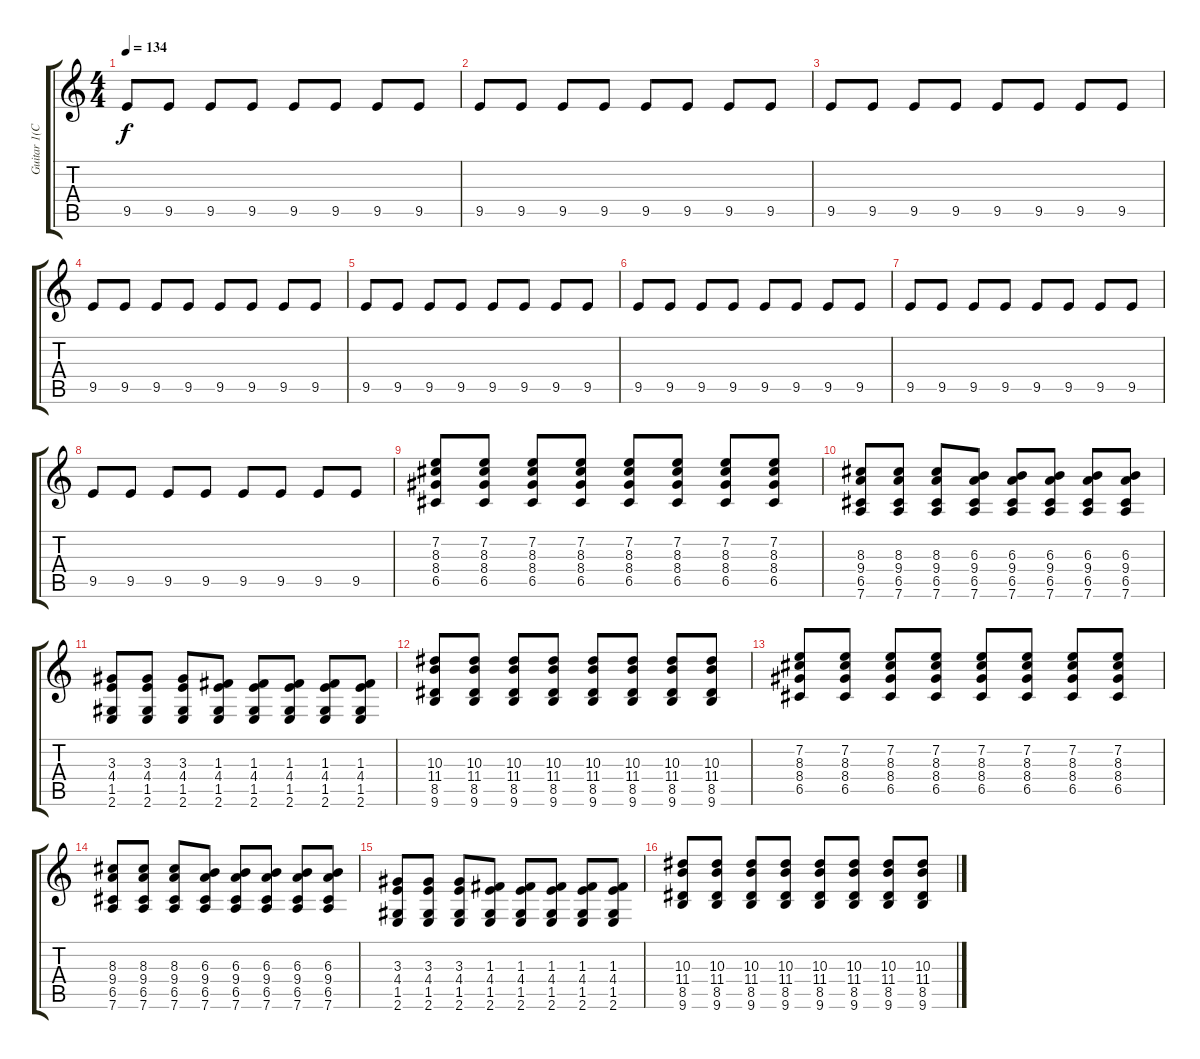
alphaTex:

\track ("Guitar 1(Christian)" "Guitar 1(C") {instrument electricguitarclean}
\staff {score tabs}
\tuning (D4 A3 F3 C3 G2 D2) {hide}
\ts (4 4)
\tempo 134
\clef g2
\ks c
9.5.8{dy f volume 9 instrument electricguitarmuted} 9.5.8 9.5.8 9.5.8 9.5.8 9.5.8 9.5.8 9.5.8 |
9.5.8{instrument electricguitarmuted} 9.5.8 9.5.8 9.5.8 9.5.8 9.5.8 9.5.8 9.5.8 |
9.5.8{instrument electricguitarmuted} 9.5.8 9.5.8 9.5.8 9.5.8 9.5.8 9.5.8 9.5.8 |
9.5.8{instrument electricguitarmuted} 9.5.8 9.5.8 9.5.8 9.5.8 9.5.8 9.5.8 9.5.8 |
9.5.8{instrument electricguitarmuted} 9.5.8 9.5.8 9.5.8 9.5.8 9.5.8 9.5.8 9.5.8 |
9.5.8{instrument electricguitarmuted} 9.5.8 9.5.8 9.5.8 9.5.8 9.5.8 9.5.8 9.5.8 |
9.5.8{instrument electricguitarmuted} 9.5.8 9.5.8 9.5.8 9.5.8 9.5.8 9.5.8 9.5.8 |
9.5.8{instrument electricguitarmuted} 9.5.8 9.5.8 9.5.8 9.5.8 9.5.8 9.5.8 9.5.8 |
(7.2 8.3 8.4 6.5).8{volume 13 instrument electricguitarclean} (7.2 8.3 8.4 6.5).8 (7.2 8.3 8.4 6.5).8 (7.2 8.3 8.4 6.5).8 (7.2 8.3 8.4 6.5).8 (7.2 8.3 8.4 6.5).8 (7.2 8.3 8.4 6.5).8 (7.2 8.3 8.4 6.5).8 |
(8.3 9.4 6.5 7.6).8 (8.3 9.4 6.5 7.6).8 (8.3 9.4 6.5 7.6).8 (6.3 9.4 6.5 7.6).8 (6.3 9.4 6.5 7.6).8 (6.3 9.4 6.5 7.6).8 (6.3 9.4 6.5 7.6).8 (6.3 9.4 6.5 7.6).8 |
(3.3 4.4 1.5 2.6).8 (3.3 4.4 1.5 2.6).8 (3.3 4.4 1.5 2.6).8 (1.3 4.4 1.5 2.6).8 (1.3 4.4 1.5 2.6).8 (1.3 4.4 1.5 2.6).8 (1.3 4.4 1.5 2.6).8 (1.3 4.4 1.5 2.6).8 |
(10.3 11.4 8.5 9.6).8 (10.3 11.4 8.5 9.6).8 (10.3 11.4 8.5 9.6).8 (10.3 11.4 8.5 9.6).8 (10.3 11.4 8.5 9.6).8 (10.3 11.4 8.5 9.6).8 (10.3 11.4 8.5 9.6).8 (10.3 11.4 8.5 9.6).8 |
(7.2 8.3 8.4 6.5).8 (7.2 8.3 8.4 6.5).8 (7.2 8.3 8.4 6.5).8 (7.2 8.3 8.4 6.5).8 (7.2 8.3 8.4 6.5).8 (7.2 8.3 8.4 6.5).8 (7.2 8.3 8.4 6.5).8 (7.2 8.3 8.4 6.5).8 |
(8.3 9.4 6.5 7.6).8 (8.3 9.4 6.5 7.6).8 (8.3 9.4 6.5 7.6).8 (6.3 9.4 6.5 7.6).8 (6.3 9.4 6.5 7.6).8 (6.3 9.4 6.5 7.6).8 (6.3 9.4 6.5 7.6).8 (6.3 9.4 6.5 7.6).8 |
(3.3 4.4 1.5 2.6).8 (3.3 4.4 1.5 2.6).8 (3.3 4.4 1.5 2.6).8 (1.3 4.4 1.5 2.6).8 (1.3 4.4 1.5 2.6).8 (1.3 4.4 1.5 2.6).8 (1.3 4.4 1.5 2.6).8 (1.3 4.4 1.5 2.6).8 |
(10.3 11.4 8.5 9.6).8 (10.3 11.4 8.5 9.6).8 (10.3 11.4 8.5 9.6).8 (10.3 11.4 8.5 9.6).8 (10.3 11.4 8.5 9.6).8 (10.3 11.4 8.5 9.6).8 (10.3 11.4 8.5 9.6).8 (10.3 11.4 8.5 9.6).8
